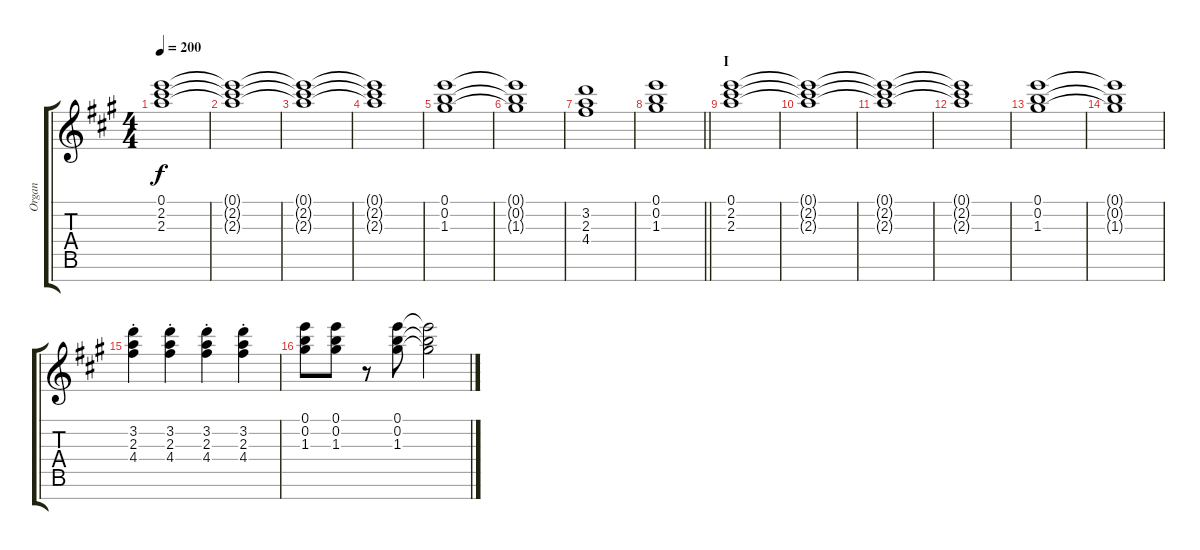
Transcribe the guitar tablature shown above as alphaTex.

\track ("Organ" "Organ") {instrument rockorgan}
\staff {score tabs}
\tuning (E6 B5 G5 D5 A4 E4 B3) {hide}
\ts (4 4)
\tempo 200
\clef g2
\ks a
(0.1 2.2 2.3).1{dy f} |
(0.1{t} 2.2{t} 2.3{t}).1 |
(0.1{t} 2.2{t} 2.3{t}).1 |
(0.1{t} 2.2{t} 2.3{t}).1 |
(0.1 0.2 1.3).1 |
(0.1{t} 0.2{t} 1.3{t}).1 |
(3.2 2.3 4.4).1 |
\barLineRight lightlight
(0.1 0.2 1.3).1 |
\section ("" "I")
(0.1 2.2 2.3).1 |
(0.1{t} 2.2{t} 2.3{t}).1 |
(0.1{t} 2.2{t} 2.3{t}).1 |
(0.1{t} 2.2{t} 2.3{t}).1 |
(0.1 0.2 1.3).1 |
(0.1{t} 0.2{t} 1.3{t}).1 |
(3.2{st} 2.3{st} 4.4{st}).4 (3.2{st} 2.3{st} 4.4{st}).4 (3.2{st} 2.3{st} 4.4{st}).4 (3.2{st} 2.3{st} 4.4{st}).4 |
(0.1 0.2 1.3).8 (0.1 0.2 1.3).8 r.8 (0.1 0.2 1.3).8 (0.1{t} 0.2{t} 1.3{t}).2
